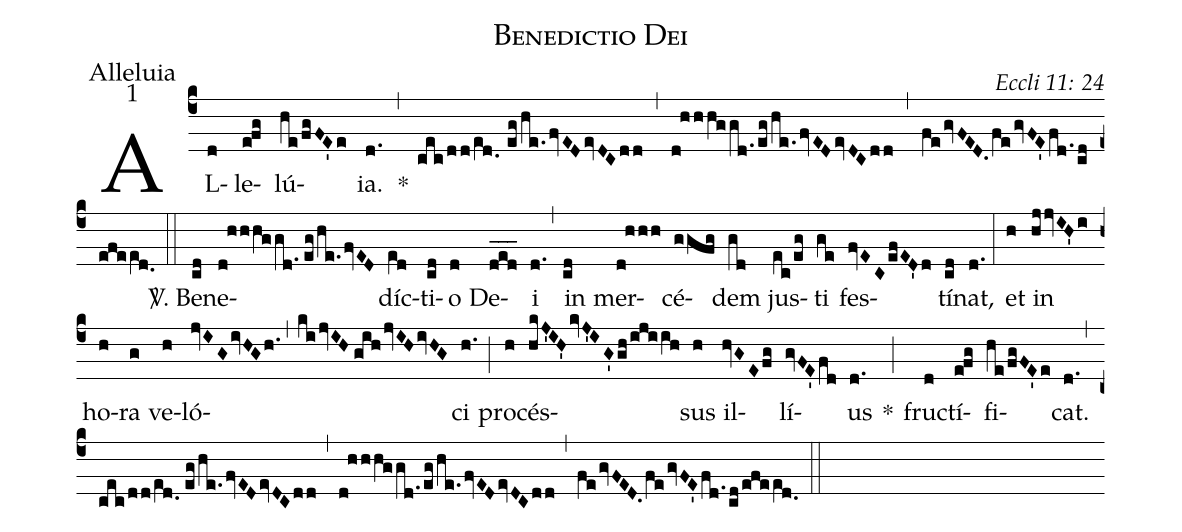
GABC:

name: Benedictio Dei;
office-part: Alleluia;
mode: 1;
commentary: Eccli 11: 24;
%%
(c4) AL(d)le(efg)lú(he/fgFE'e)ia.(d.) *(,) (cec/dd/e[ll:1]d.0//eg/!he.fvEDevDCdd) (,) (d!hhhggd./eg/!he.fvEDevDCdd) (,) (fegvFED.fegvFE'fd.cd/efee[ll:1]d.0) (::)
<sp>V/</sp>. Be(cd)ne(d!hhhggd.//eg/!he.fvED)díc(e[ll:1]d)ti(cd)o(d) De(d_e_d_)i(d.) (,) in(cd) mer(d!hhh)cé(ggfg)dem(gd) jus(ec/eg)ti(ge) fes(fvECefED'd)tí(cd)nat,(d.) (:)
et(h) in(hjjvIH'i) ho(h)ra(g) ve(h)ló(jvIGivHGh.)(,)(kijvIH//gihjvIHivHG)ci(h.) (;) pro(h)cés(hkJ'IH'kvJ'IG'/!gh/ijiih)sus(h) il(hvGEfg)lí(gvFE'fd)us(d.) *(;)
fruc(d)tí(efg)fi(he/fgFE'e)cat.(d.) (,) (cec/dd/e[ll:1]d.0//eg/!he.fvEDevDCdd) (,) (d!hhhggd./eg/!he.fvEDevDCdd) (,) (fegvFED.fegvFE'fd.cd/efee[ll:1]d.0) (::)
